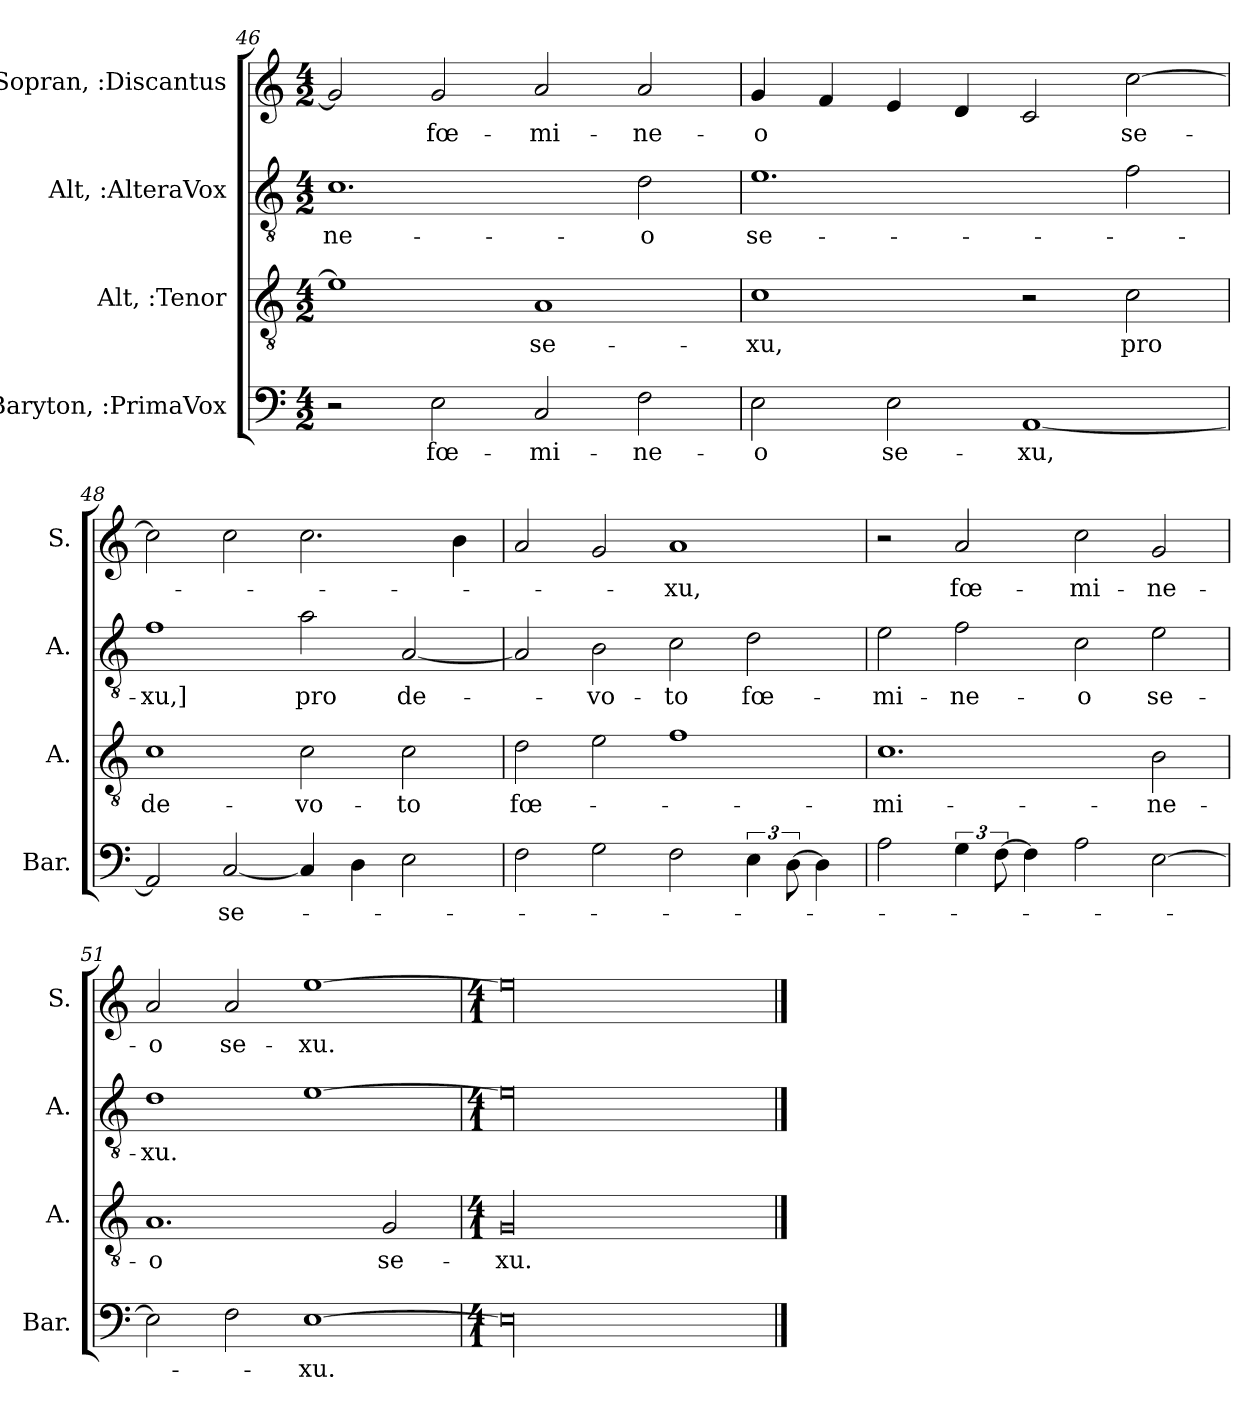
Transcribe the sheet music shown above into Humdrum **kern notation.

**kern	**text	**kern	**text	**kern	**text	**kern	**text
*part4	*part4	*part3	*part3	*part2	*part2	*part1	*part1
*staff4	*staff4	*staff3	*staff3	*staff2	*staff2	*staff1	*staff1
*I"Baryton, :PrimaVox	*	*I"Alt, :Tenor	*	*I"Alt, :AlteraVox	*	*I"Sopran, :Discantus	*
*I'Bar.	*	*I'A.	*	*I'A.	*	*I'S.	*
!!LO:PB:g=z
*clefF4	*	*clefGv2	*	*clefGv2	*	*clefG2	*
*k[]	*	*k[]	*	*k[]	*	*k[]	*
*M4/2	*	*M4/2	*	*M4/2	*	*M4/2	*
=46	=46	=46	=46	=46	=46	=46	=46
!	!	!	!	!	!LO:LY:b	!	!
2r	.	1e]	.	1.c	-ne-	2g/]	.
!	!LO:LY:b	!	!	!	!	!	!LO:LY:b
2E\	fœ-	.	.	.	.	2g/	fœ-
!	!LO:LY:b	!	!LO:LY:b	!	!	!	!LO:LY:b
2C/	-mi-	1A	se-	.	.	2a/	-mi-
!	!LO:LY:b	!	!	!	!LO:LY:b	!	!LO:LY:b
2F\	-ne-	.	.	2d\	-o	2a/	-ne-
=47	=47	=47	=47	=47	=47	=47	=47
!	!LO:LY:b	!	!LO:LY:b	!	!LO:LY:b	!	!LO:LY:b
2E\	-o	1c	-xu,	1.e	se-	4g/	-o
.	.	.	.	.	.	4f/	.
!	!LO:LY:b	!	!	!	!	!	!
2E\	se-	.	.	.	.	4e/	.
.	.	.	.	.	.	4d/	.
!	!LO:LY:b	!	!	!	!	!	!
[1AA	-xu,	2r	.	.	.	2c/	.
!	!	!	!LO:LY:b	!	!	!	!LO:LY:b
.	.	2c\	pro	2f\	.	[2cc\	se-
=48	=48	=48	=48	=48	=48	=48	=48
!	!	!	!LO:LY:b	!	!LO:LY:b	!	!
2AA/]	.	1c	de-	1f	-xu,]	2cc\]	.
!	!LO:LY:b	!	!	!	!	!	!
[2C/	se-	.	.	.	.	2cc\	.
!	!	!	!LO:LY:b	!	!LO:LY:b	!	!
4C/]	.	2c\	-vo-	2a\	pro	2.cc\	.
4D\	.	.	.	.	.	.	.
!	!	!	!LO:LY:b	!	!LO:LY:b	!	!
2E\	.	2c\	-to	[2A/	de-	.	.
.	.	.	.	.	.	4b\	.
=49	=49	=49	=49	=49	=49	=49	=49
!	!	!	!LO:LY:b	!	!	!	!
2F\	.	2d\	fœ-	2A/]	.	2a/	.
!	!	!	!	!	!LO:LY:b	!	!
2G\	.	2e\	.	2B\	-vo-	2g/	.
!	!	!	!	!	!LO:LY:b	!	!LO:LY:b
2F\	.	1f	.	2c\	-to	1a	-xu,
!	!	!	!	!	!LO:LY:b	!	!
6E\	.	.	.	2d\	fœ-	.	.
[12D\	.	.	.	.	.	.	.
4D\]	.	.	.	.	.	.	.
=50	=50	=50	=50	=50	=50	=50	=50
!	!	!	!LO:LY:b	!	!LO:LY:b	!	!
2A\	.	1.c	-mi-	2e\	-mi-	2r	.
!	!	!	!	!	!LO:LY:b	!	!LO:LY:b
6G\	.	.	.	2f\	-ne-	2a/	fœ-
[12F\	.	.	.	.	.	.	.
4F\]	.	.	.	.	.	.	.
!	!	!	!	!	!LO:LY:b	!	!LO:LY:b
2A\	.	.	.	2c\	-o	2cc\	-mi-
!	!	!	!LO:LY:b	!	!LO:LY:b	!	!LO:LY:b
[2E\	.	2B\	-ne-	2e\	se-	2g/	-ne-
!!LO:LB:g=z
=51	=51	=51	=51	=51	=51	=51	=51
!	!	!	!LO:LY:b	!	!LO:LY:b	!	!LO:LY:b
2E\]	.	1.A	-o	1d	-xu.	2a/	-o
!	!	!	!	!	!	!	!LO:LY:b
2F\	.	.	.	.	.	2a/	se-
!	!LO:LY:b	!	!	!	!	!	!LO:LY:b
[1E	-xu.	.	.	[1e	.	[1ee	-xu.
!	!	!	!LO:LY:b	!	!	!	!
.	.	2G/	se-	.	.	.	.
=52	=52	=52	=52	=52	=52	=52	=52
*M4/1	*	*M4/1	*	*M4/1	*	*M4/1	*
!	!	!	!LO:LY:b	!	!	!	!
00E\]	.	00G/	-xu.	00e\]	.	00ee\]	.
==	==	==	==	==	==	==	==
*-	*-	*-	*-	*-	*-	*-	*-
